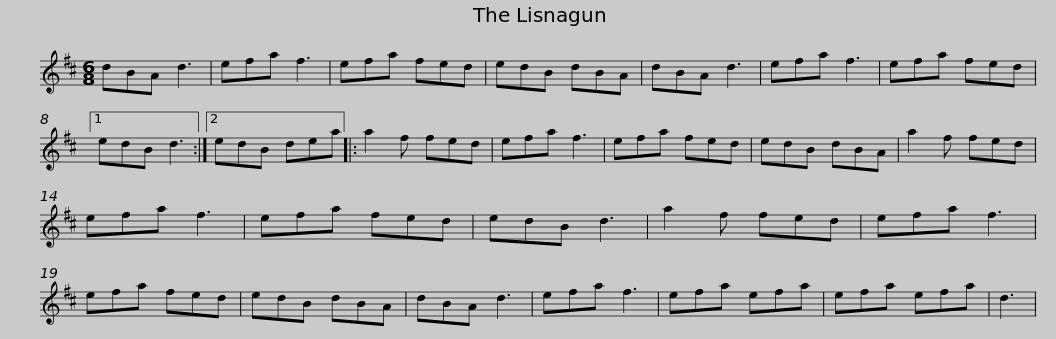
X:1
L:1/8
M:6/8
I:linebreak $
K:D
V:1 treble
V:1
 dBA d3 | efa f3 | efa fed | edB dBA | dBA d3 | %5
 efa f3 | efa fed |1 edB d3 :|2$ edB dea |: a2 f fed | %10
 efa f3 | efa fed | edB dBA | a2 f fed | efa f3 | %15
 efa fed |$ edB d3 | a2 f fed | efa f3 | efa fed | %20
 edB dBA | dBA d3 | efa f3 | efa efa |$ efa efa | %25
 d3 | %26
